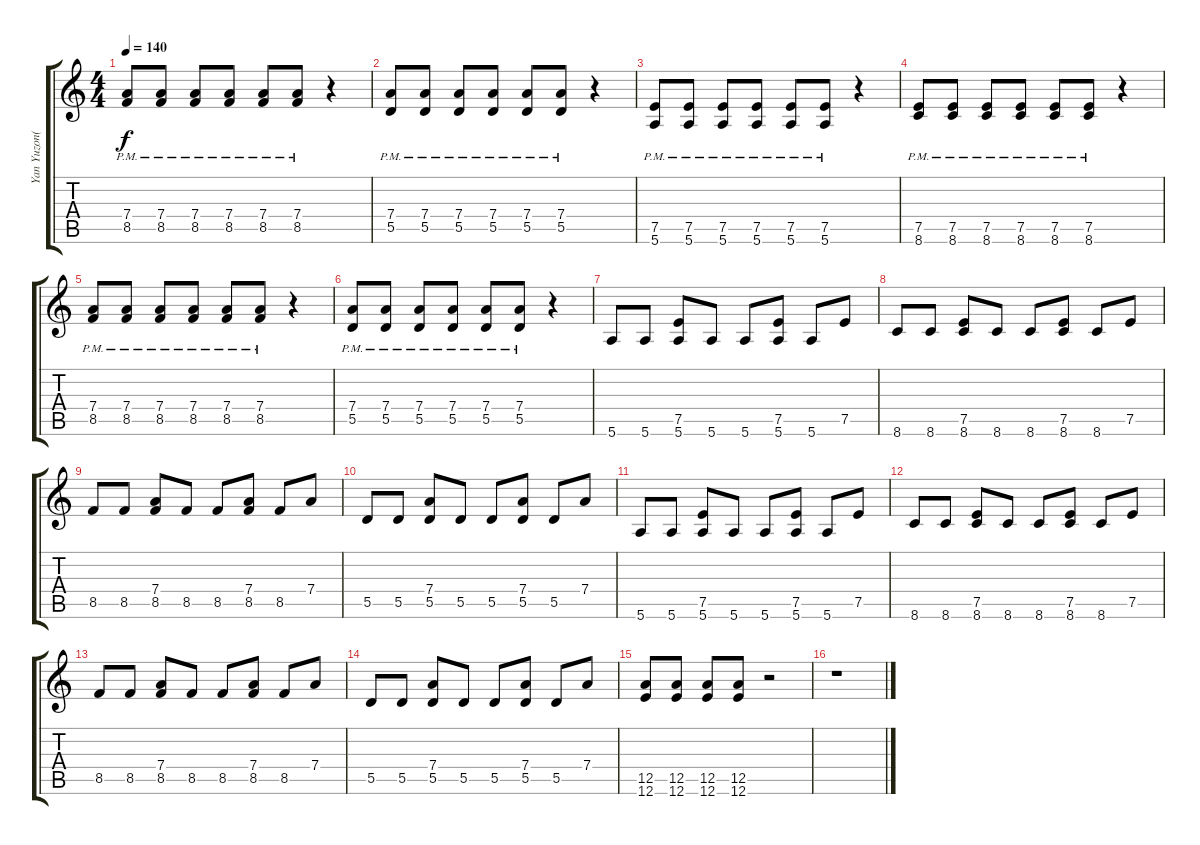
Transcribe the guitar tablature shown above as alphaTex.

\track ("Yan Yuzon(Lead)" "Yan Yuzon(") {instrument distortionguitar}
\staff {score tabs}
\tuning (E4 B3 G3 D3 A2 E2) {hide}
\ts (4 4)
\tempo 140
\clef g2
\ks c
(7.4{pm} 8.5{pm}).8{dy f} (7.4{pm} 8.5{pm}).8 (7.4 8.5{pm}).8 (7.4{pm} 8.5{pm}).8 (7.4{pm} 8.5{pm}).8 (7.4 8.5{pm}).8 r.4 |
(7.4{pm} 5.5{pm}).8 (7.4{pm} 5.5{pm}).8 (7.4 5.5{pm}).8 (7.4{pm} 5.5{pm}).8 (7.4{pm} 5.5{pm}).8 (7.4 5.5{pm}).8 r.4 |
(7.5{pm} 5.6{pm}).8 (7.5{pm} 5.6{pm}).8 (7.5 5.6{pm}).8 (7.5{pm} 5.6{pm}).8 (7.5{pm} 5.6{pm}).8 (7.5 5.6{pm}).8 r.4 |
(7.5{pm} 8.6{pm}).8 (7.5{pm} 8.6{pm}).8 (7.5 8.6{pm}).8 (7.5{pm} 8.6{pm}).8 (7.5{pm} 8.6{pm}).8 (7.5 8.6{pm}).8 r.4 |
(7.4{pm} 8.5{pm}).8 (7.4{pm} 8.5{pm}).8 (7.4 8.5{pm}).8 (7.4{pm} 8.5{pm}).8 (7.4{pm} 8.5{pm}).8 (7.4 8.5{pm}).8 r.4 |
(7.4{pm} 5.5{pm}).8 (7.4{pm} 5.5{pm}).8 (7.4 5.5{pm}).8 (7.4{pm} 5.5{pm}).8 (7.4{pm} 5.5{pm}).8 (7.4 5.5{pm}).8 r.4 |
5.6.8 5.6.8 (7.5 5.6).8 5.6.8 5.6.8 (7.5 5.6).8 5.6.8 7.5.8 |
8.6.8 8.6.8 (7.5 8.6).8 8.6.8 8.6.8 (7.5 8.6).8 8.6.8 7.5.8 |
8.5.8 8.5.8 (7.4 8.5).8 8.5.8 8.5.8 (7.4 8.5).8 8.5.8 7.4.8 |
5.5.8 5.5.8 (7.4 5.5).8 5.5.8 5.5.8 (7.4 5.5).8 5.5.8 7.4.8 |
5.6.8 5.6.8 (7.5 5.6).8 5.6.8 5.6.8 (7.5 5.6).8 5.6.8 7.5.8 |
8.6.8 8.6.8 (7.5 8.6).8 8.6.8 8.6.8 (7.5 8.6).8 8.6.8 7.5.8 |
8.5.8 8.5.8 (7.4 8.5).8 8.5.8 8.5.8 (7.4 8.5).8 8.5.8 7.4.8 |
5.5.8 5.5.8 (7.4 5.5).8 5.5.8 5.5.8 (7.4 5.5).8 5.5.8 7.4.8 |
(12.5 12.6).8 (12.5 12.6).8 (12.5 12.6).8 (12.5 12.6).8 r.2 |
r.1
